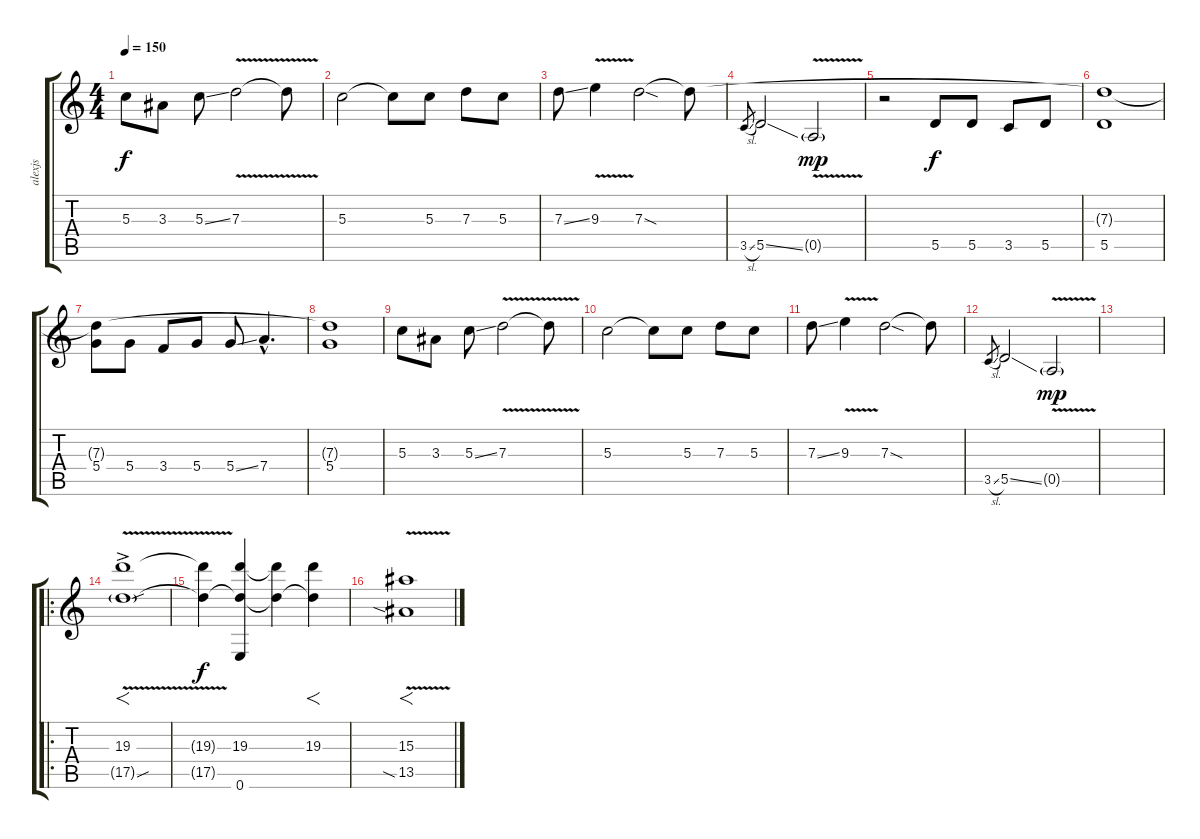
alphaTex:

\track ("alexjs" "alexjs") {instrument overdrivenguitar}
\staff {score tabs}
\tuning (E4 B3 G3 D3 A2 E2) {hide}
\ts (4 4)
\tempo 150
\clef g2
\ks c
5.3.8{dy f} 3.3.8 5.3{ss}.8 7.3{v}.2 7.3{t}.8 |
5.3.2 5.3{t}.8 5.3.8 7.3.8 5.3.8 |
7.3{ss}.8 9.3{v}.4 7.3{sod}.2 7.3{t}.8 |
3.5{sl}.8{gr} 5.5{ss}.2 0.5{v g}.2{dy mp} |
r.2 5.5.8{dy f} 5.5.8 3.5.8 5.5.8 |
(7.3{t} 5.5).1 |
(7.3{t} 5.4).8 5.4.8 3.4.8 5.4.8 5.4{ss}.8 7.4{hac}.4{d} |
(7.3{t} 5.4).1 |
5.3.8 3.3.8 5.3{ss}.8 7.3{v}.2 7.3{t}.8 |
5.3.2 5.3{t}.8 5.3.8 7.3.8 5.3.8 |
7.3{ss}.8 9.3{v}.4 7.3{sod}.2 7.3{t}.8 |
3.5{sl}.8{gr} 5.5{ss}.2 0.5{v g}.2{dy mp} |
|
\ro
(19.3{v ac} 17.5{sou g}).1{f volume 9 balance 4} |
(19.3{t} 17.5{t}).4{dy f} (19.3 17.5{t} 0.6).4 (19.3{t} 17.5{t}).4 (19.3 17.5{t}).4{f} |
(15.3{v} 13.5{sia}).1{f balance 4}
